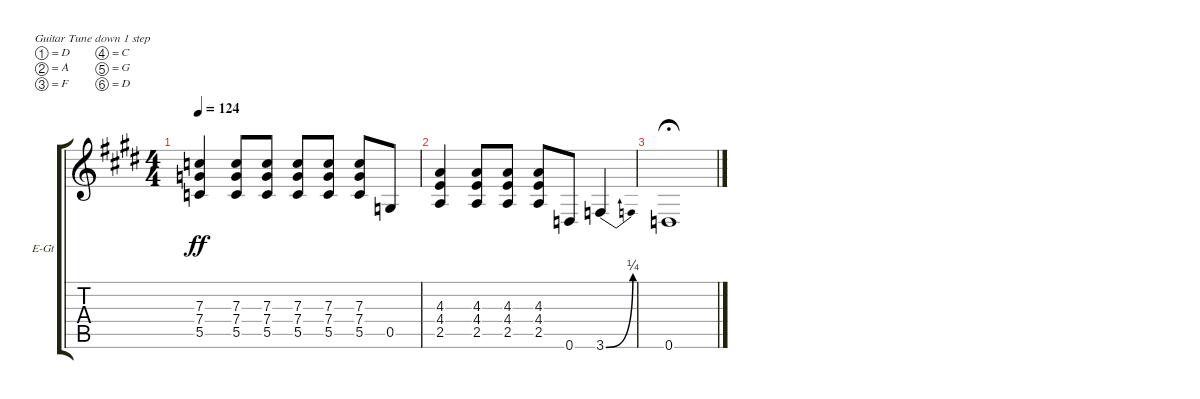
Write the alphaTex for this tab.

\defaultSystemsLayout 4
\bracketExtendMode groupsimilarinstruments
\firstSystemTrackNameOrientation horizontal
\otherSystemsTrackNameOrientation horizontal
\track ("Electric Guitar" "E-Gt") {instrument distortionguitar}
\staff {score tabs}
\tuning (D4 A3 F3 C3 G2 D2)
\ts (4 4)
\tempo 124
\clef g2
\scale
1.07818
\ks e
(5.5 7.4 7.3).4{dy ff} (5.5 7.4 7.3).8 (5.5 7.4 7.3).8 (5.5 7.4 7.3).8 (5.5 7.4 7.3).8 (5.5 7.4 7.3).8 0.5.8 |
\scale
0.921816 (2.5 4.4 4.3).4 (2.5 4.4 4.3).8 (2.5 4.4 4.3).8 (2.5 4.4 4.3).8 0.6.8 3.6{be (bend 0 0 17.4 1)}.4 |
0.6.1{fermata (medium 0.6)}
